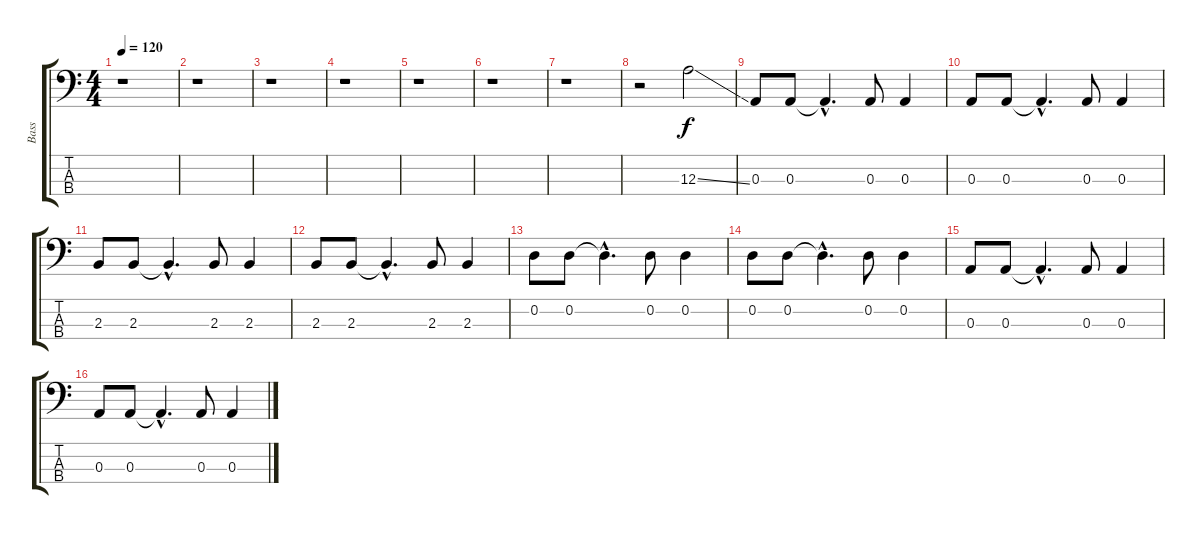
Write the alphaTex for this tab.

\track ("Bass" "Bass") {instrument electricbassfinger}
\staff {score tabs}
\tuning (G2 D2 A1 E1) {hide}
\ts (4 4)
\tempo 120
\clef f4
\ks c
r.1{dy f instrument electricbassfinger} |
r.1 |
r.1 |
r.1 |
r.1 |
r.1 |
r.1 |
r.2 12.3{ss}.2 |
0.3.8 0.3.8 0.3{hac t}.4{d} 0.3.8 0.3.4 |
0.3.8 0.3.8 0.3{hac t}.4{d} 0.3.8 0.3.4 |
2.3.8 2.3.8 2.3{hac t}.4{d} 2.3.8 2.3.4 |
2.3.8 2.3.8 2.3{hac t}.4{d} 2.3.8 2.3.4 |
0.2.8 0.2.8 0.2{hac t}.4{d} 0.2.8 0.2.4 |
0.2.8 0.2.8 0.2{hac t}.4{d} 0.2.8 0.2.4 |
0.3.8 0.3.8 0.3{hac t}.4{d} 0.3.8 0.3.4 |
0.3.8 0.3.8 0.3{hac t}.4{d} 0.3.8 0.3.4
